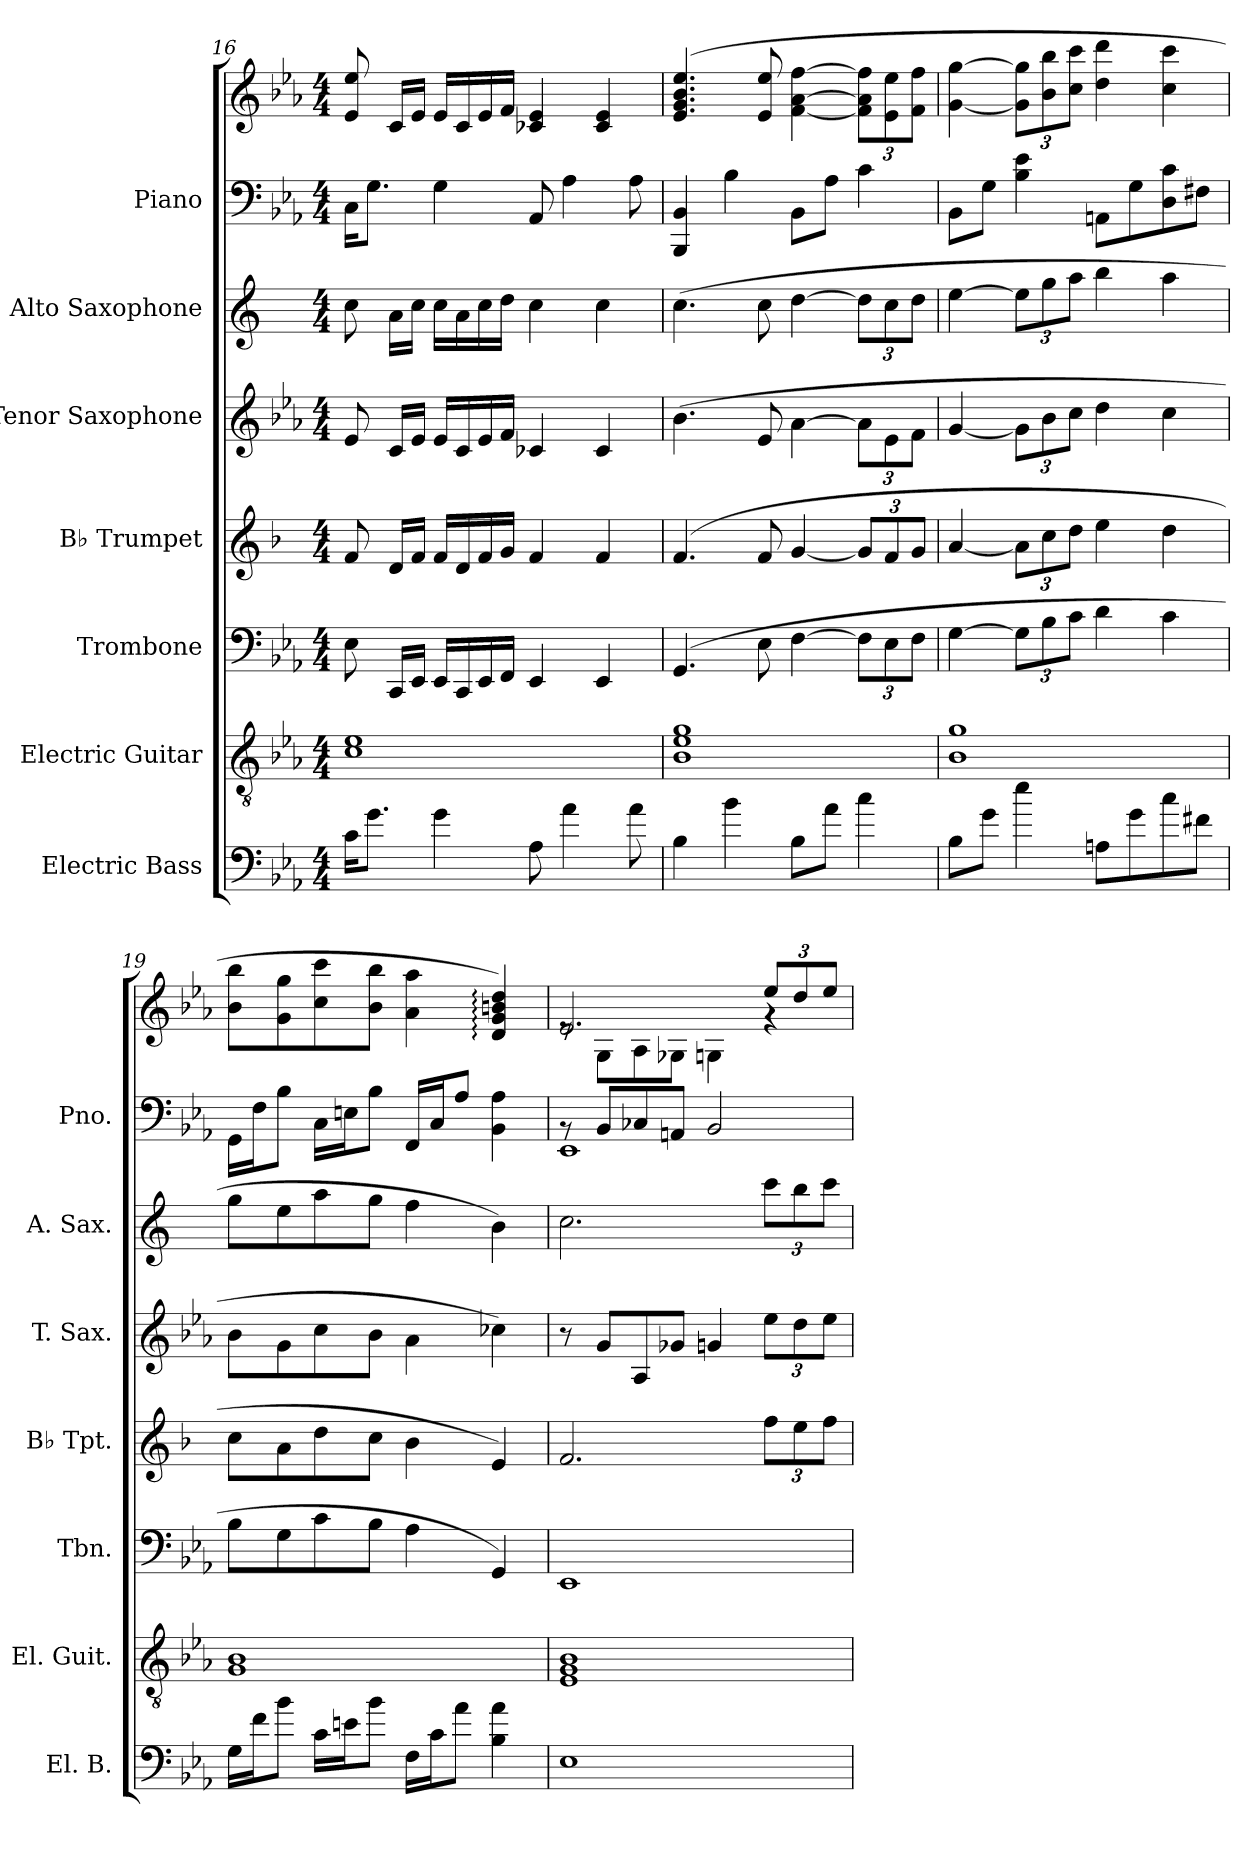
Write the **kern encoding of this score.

**kern	**kern	**kern	**kern	**kern	**kern	**kern	**kern
*part7	*part6	*part5	*part4	*part3	*part2	*part1	*part1
*staff8	*staff7	*staff6	*staff5	*staff4	*staff3	*staff2	*staff1
*I"Electric Bass	*I"Electric Guitar	*I"Trombone	*I"B♭ Trumpet	*I"Tenor Saxophone	*I"Alto Saxophone	*I"Piano	*
*I'El. B.	*I'El. Guit.	*I'Tbn.	*I'B♭ Tpt.	*I'T. Sax.	*I'A. Sax.	*I'Pno.	*
*clefF4	*clefGv2	*clefF4	*clefG2	*clefG2	*clefG2	*clefF4	*clefG2
*ITrd7c12	*	*	*ITrd1c2	*ITrd8c14	*ITrd5c9	*	*
*k[b-e-a-]	*k[b-e-a-]	*k[b-e-a-]	*k[b-e-a-]	*k[b-e-a-]	*k[b-e-a-]	*k[b-e-a-]	*k[b-e-a-]
*M4/4	*M4/4	*M4/4	*M4/4	*M4/4	*M4/4	*M4/4	*M4/4
=16	=16	=16	=16	=16	=16	=16	=16
16C\KL	1c 1e-	8E-\	8e-/	8E-/	8e-\	16C\KL	8e-/ 8ee-/
8.G\J	.	.	.	.	.	8.G\J	.
.	.	16CC/LL	16c/LL	16C/LL	16c\LL	.	16c/LL
.	.	16EE-/JJ	16e-/JJ	16E-/JJ	16e-\JJ	.	16e-/JJ
4G\	.	16EE-/LL	16e-/LL	16E-/LL	16e-\LL	4G\	16e-/LL
.	.	16CC/	16c/	16C/	16c\	.	16c/
.	.	16EE-/	16e-/	16E-/	16e-\	.	16e-/
.	.	16FF/JJ	16f/JJ	16F/JJ	16f\JJ	.	16f/JJ
8AA-\	.	4EE-/	4e-/	4C-X/	4e-\	8AA-/	4c-X/ 4e-/
4A-\	.	.	.	.	.	4A-\	.
.	.	4EE-/	4e-/	4C-/	4e-\	.	4c-/ 4e-/
8A-\	.	.	.	.	.	8A-\	.
=17	=17	=17	=17	=17	=17	=17	=17
4BB-\	1B- 1e- 1g	(4.GG/	(4.e-/	(4.B-\	(4.e-\	4BBB-/ 4BB-/	(4.e-/ 4.g/ 4.b-/ 4.ee-/
4B-\	.	.	.	.	.	4B-\	.
.	.	8E-\	8e-/	8E-/	8e-\	.	8e-/ 8ee-/
8BB-\L	.	[4F\	[4f/	[4A-\	[4f\	8BB-\L	[4f\ [4a-\ [4ff\
8A-\J	.	.	.	.	.	8A-\J	.
*	*	*Xbrackettup	*Xbrackettup	*Xbrackettup	*Xbrackettup	*	*Xbrackettup
4c\	.	12F\L]	12f/L]	12A-\L]	12f\L]	4c\	12f\] 12a-\] 12ff\]L
.	.	12E-\	12e-/	12E-\	12e-\	.	12e-\ 12ee-\
.	.	12F\J	12f/J	12F\J	12f\J	.	12f\ 12ff\J
!!LO:PB:g=z
=18	=18	=18	=18	=18	=18	=18	=18
8BB-\L	1B- 1g	[4G\	[4g/	[4G/	[4g\	8BB-\L	[4g\ [4gg\
8G\J	.	.	.	.	.	8G\J	.
4e-\	.	12G\L]	12g\L]	12G\L]	12g\L]	4B-\ 4e-\	12g\] 12gg\]L
.	.	12B-\	12b-\	12B-\	12b-\	.	12b-\ 12bb-\
.	.	12c\J	12cc\J	12c\J	12cc\J	.	12cc\ 12ccc\J
8AAn\L	.	4d\	4dd\	4d\	4dd\	8AAn\L	4dd\ 4ddd\
8G\	.	.	.	.	.	8G\	.
8c\	.	4c\	4cc\	4c\	4cc\	8D\ 8c\	4cc\ 4ccc\
8F#X\J	.	.	.	.	.	8F#X\J	.
=19	=19	=19	=19	=19	=19	=19	=19
16GG\LL	1G 1B-	8B-\L	8b-\L	8B-\L	8b-\L	16GG\LL	8b-\ 8bb-\L
16F\J	.	.	.	.	.	16F\J	.
8B-\J	.	8G\	8g\	8G\	8g\	8B-\J	8g\ 8gg\
16C\LL	.	8c\	8cc\	8c\	8cc\	16C\LL	8cc\ 8ccc\
16En\J	.	.	.	.	.	16En\J	.
8B-\J	.	8B-\J	8b-\J	8B-\J	8b-\J	8B-\J	8b-\ 8bb-\J
16FF\LL	.	4A-\	4a-\	4A-\	4a-\	16FF/LL	4a-\ 4aa-\
16C\J	.	.	.	.	.	16C/J	.
8A-\J	.	.	.	.	.	8A-/J	.
4BB-\ 4A-\	.	4GG/)	4d/)	4c-X\)	4d\)	4BB-\ 4A-\	4d/: 4g/: 4bn/: 4dd/:)
=20	=20	=20	=20	=20	=20	=20	=20
*	*	*	*	*	*	*^	*^
1EE-	1E- 1G 1B-	1EE-	2.e-/	8r	2.e-\	8rBB	1EE-	2.e-/	8re
.	.	.	.	8G/L	.	8BB-/L	.	.	8G\L
.	.	.	.	8AA-/	.	8C-X/	.	.	8A-\
.	.	.	.	8G-X/J	.	8AAn/J	.	.	8G-X\J
.	.	.	.	4Gn/	.	2BB-/	.	.	4Gn\
.	.	.	12ee-\L	12e-\L	12ee-\L	.	.	12ee-/L	4rg
.	.	.	12dd\	12d\	12dd\	.	.	12dd/	.
.	.	.	12ee-\J	12e-\J	12ee-\J	.	.	12ee-/J	.
*	*	*	*	*	*	*v	*v	*	*
*	*	*	*	*	*	*	*v	*v
=	=	=	=	=	=	=	=
*-	*-	*-	*-	*-	*-	*-	*-
